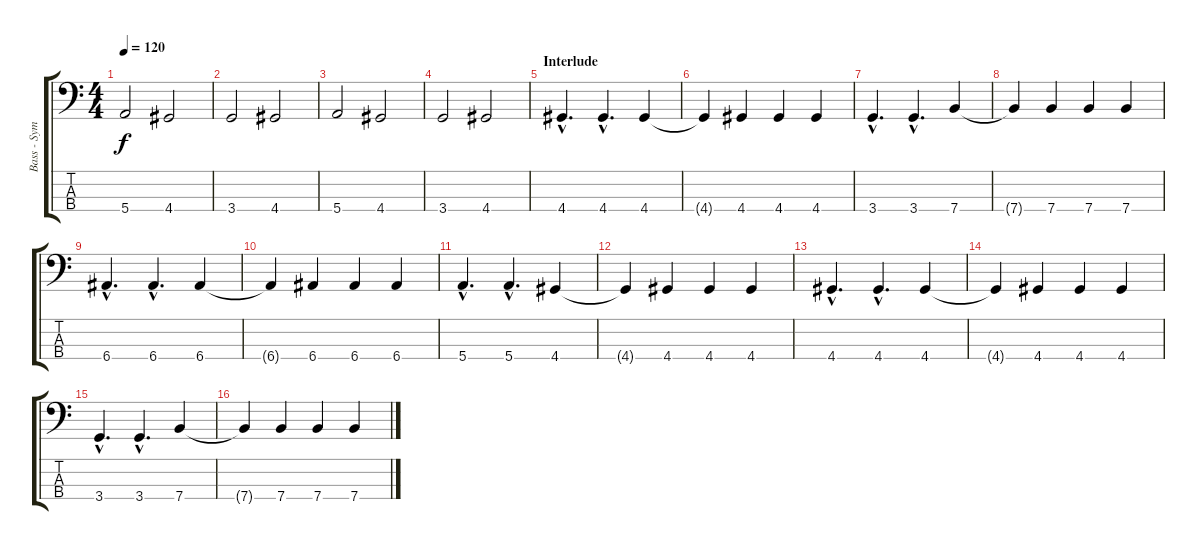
\track ("Bass - Sym" "Bass - Sym") {instrument electricbasspick}
\staff {score tabs}
\tuning (G2 D2 A1 E1) {hide}
\ts (4 4)
\tempo 120
\clef f4
\ks c
5.4.2{dy f} 4.4.2 |
3.4.2 4.4.2 |
5.4.2 4.4.2 |
3.4.2 4.4.2 |
\section ("" "Interlude")
4.4{hac}.4{d} 4.4{hac}.4{d} 4.4.4 |
4.4{t}.4 4.4.4 4.4.4 4.4.4 |
3.4{hac}.4{d} 3.4{hac}.4{d} 7.4.4 |
7.4{t}.4 7.4.4 7.4.4 7.4.4 |
6.4{hac}.4{d} 6.4{hac}.4{d} 6.4.4 |
6.4{t}.4 6.4.4 6.4.4 6.4.4 |
5.4{hac}.4{d} 5.4{hac}.4{d} 4.4.4 |
4.4{t}.4 4.4.4 4.4.4 4.4.4 |
4.4{hac}.4{d} 4.4{hac}.4{d} 4.4.4 |
4.4{t}.4 4.4.4 4.4.4 4.4.4 |
3.4{hac}.4{d} 3.4{hac}.4{d} 7.4.4 |
7.4{t}.4 7.4.4 7.4.4 7.4.4
